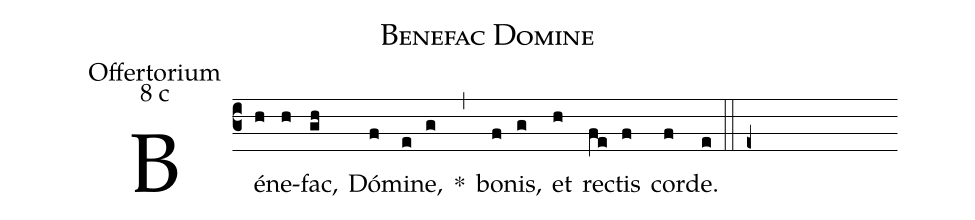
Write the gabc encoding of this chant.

name: Benefac Domine;
office-part: Offertorium;
mode: 8;
mode-differentia: c;
%%
(c3)

Bé(h)ne(h)fac,(gh) Dó(f)mi(e)ne,(g) *(,) bo(f)nis,(g) et(h) rec(fe)tis(f) cor(f)de.(e)

(::)

(e+)
